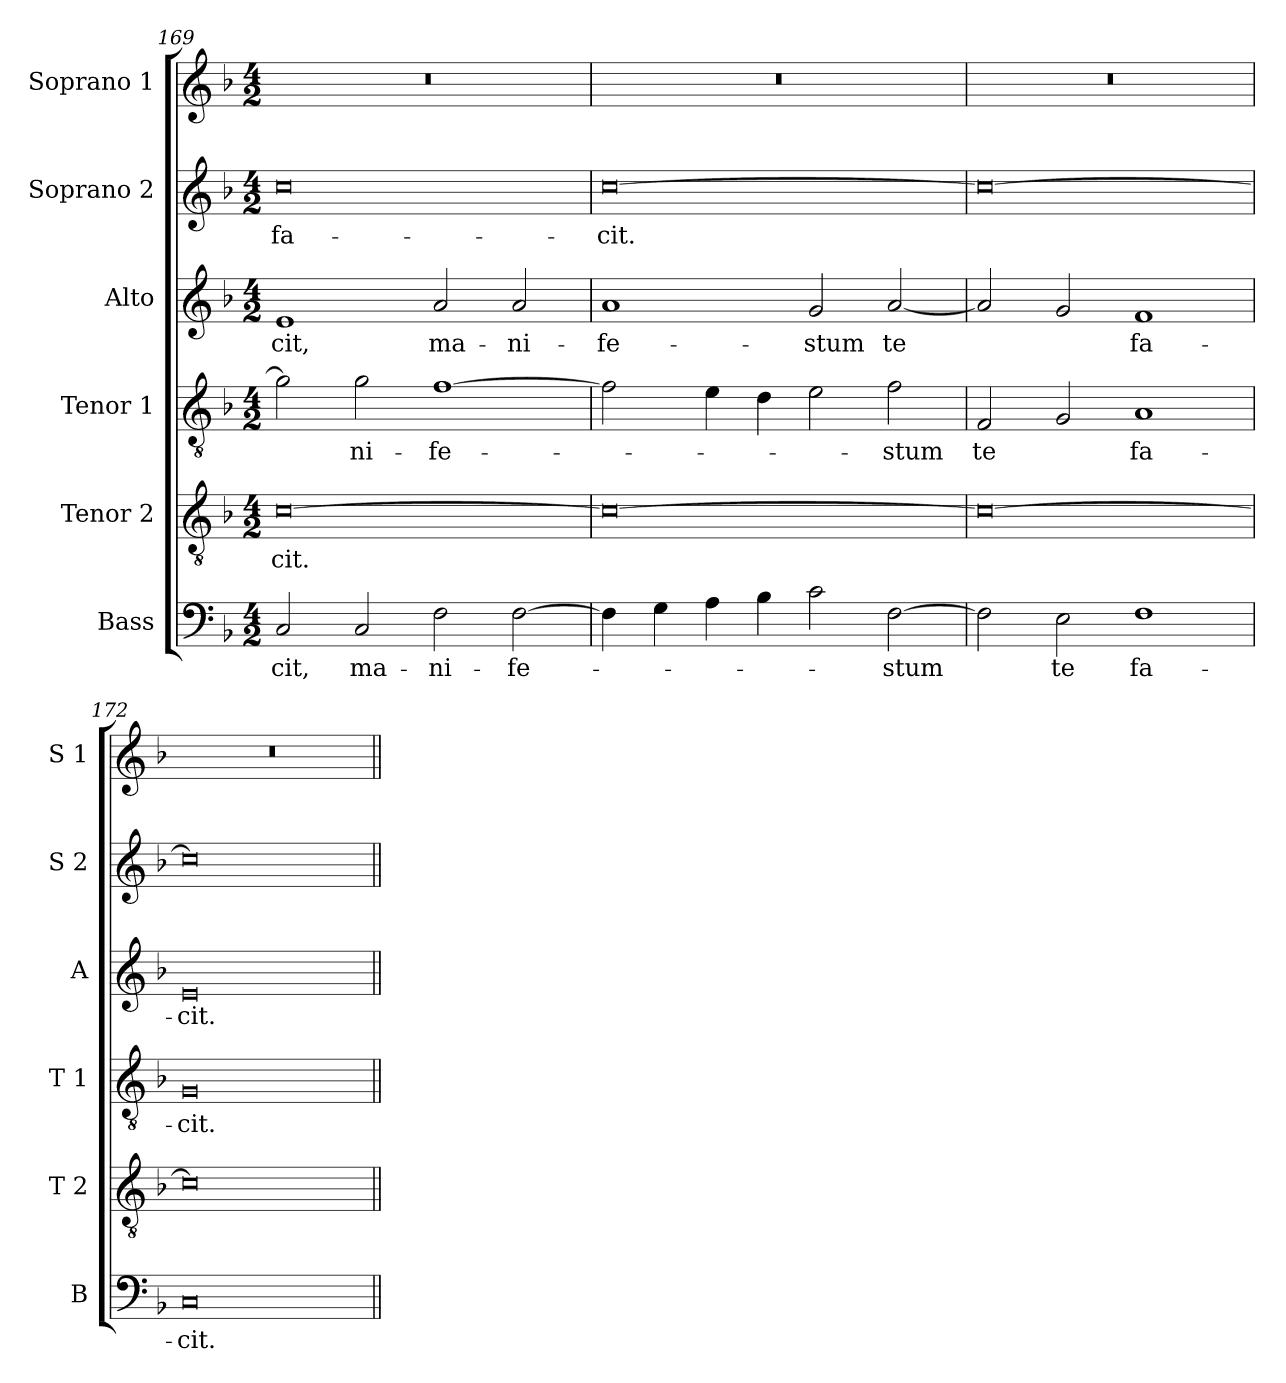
**kern	**text	**kern	**text	**kern	**text	**kern	**text	**kern	**text	**kern
*part6	*part6	*part5	*part5	*part4	*part4	*part3	*part3	*part2	*part2	*part1
*staff6	*staff6	*staff5	*staff5	*staff4	*staff4	*staff3	*staff3	*staff2	*staff2	*staff1
*I"Bass	*	*I"Tenor 2	*	*I"Tenor 1	*	*I"Alto	*	*I"Soprano 2	*	*I"Soprano 1
*I'B	*	*I'T 2	*	*I'T 1	*	*I'A	*	*I'S 2	*	*I'S 1
*clefF4	*	*clefGv2	*	*clefGv2	*	*clefG2	*	*clefG2	*	*clefG2
*k[b-]	*	*k[b-]	*	*k[b-]	*	*k[b-]	*	*k[b-]	*	*k[b-]
*F:	*	*F:	*	*F:	*	*F:	*	*F:	*	*F:
*M4/2	*	*M4/2	*	*M4/2	*	*M4/2	*	*M4/2	*	*M4/2
=169	=169	=169	=169	=169	=169	=169	=169	=169	=169	=169
!	!LO:LY:b	!	!	!	!	!	!	!	!	!
!	!	!	!LO:LY:b	!	!	!	!	!	!	!
!	!	!	!	!	!	!	!LO:LY:b	!	!	!
!	!	!	!	!	!	!	!	!	!LO:LY:b	!
2C/	-cit,	[0c	-cit.	2g\]	.	1e	-cit,	0cc	fa-	0r
!	!LO:LY:b	!	!	!	!	!	!	!	!	!
!	!	!	!	!	!LO:LY:b	!	!	!	!	!
2C/	ma-	.	.	2g\	-ni-	.	.	.	.	.
!	!LO:LY:b	!	!	!	!	!	!	!	!	!
!	!	!	!	!	!LO:LY:b	!	!	!	!	!
!	!	!	!	!	!	!	!LO:LY:b	!	!	!
2F\	-ni-	.	.	[1f	-fe-	2a/	ma-	.	.	.
!	!LO:LY:b	!	!	!	!	!	!	!	!	!
!	!	!	!	!	!	!	!LO:LY:b	!	!	!
[2F\	-fe-	.	.	.	.	2a/	-ni-	.	.	.
!!LO:LB:g=z
=170	=170	=170	=170	=170	=170	=170	=170	=170	=170	=170
!	!	!	!	!	!	!	!LO:LY:b	!	!	!
!	!	!	!	!	!	!	!	!	!LO:LY:b	!
4F\]	.	0c_	.	2f\]	.	1a	-fe-	[0cc	-cit.	0r
4G\	.	.	.	.	.	.	.	.	.	.
4A\	.	.	.	4e\	.	.	.	.	.	.
4B-\	.	.	.	4d\	.	.	.	.	.	.
!	!	!	!	!	!	!	!LO:LY:b	!	!	!
2c\	.	.	.	2e\	.	2g/	-stum	.	.	.
!	!LO:LY:b	!	!	!	!	!	!	!	!	!
!	!	!	!	!	!LO:LY:b	!	!	!	!	!
!	!	!	!	!	!	!	!LO:LY:b	!	!	!
[2F\	-stum	.	.	2f\	-stum	[2a/	te	.	.	.
=171	=171	=171	=171	=171	=171	=171	=171	=171	=171	=171
!	!	!	!	!	!LO:LY:b	!	!	!	!	!
2F\]	.	0c_	.	2F/	te	2a/]	.	0cc_	.	0r
!	!LO:LY:b	!	!	!	!	!	!	!	!	!
2E\	te	.	.	2G/	.	2g/	.	.	.	.
!	!LO:LY:b	!	!	!	!	!	!	!	!	!
!	!	!	!	!	!LO:LY:b	!	!	!	!	!
!	!	!	!	!	!	!	!LO:LY:b	!	!	!
1F	fa-	.	.	1A	fa-	1f	fa-	.	.	.
=172	=172	=172	=172	=172	=172	=172	=172	=172	=172	=172
!	!LO:LY:b	!	!	!	!	!	!	!	!	!
!	!	!	!	!	!LO:LY:b	!	!	!	!	!
!	!	!	!	!	!	!	!LO:LY:b	!	!	!
0C	-cit.	0c]	.	0G	-cit.	0e	-cit.	0cc]	.	0r
=||	=||	=||	=||	=||	=||	=||	=||	=||	=||	=||
*-	*-	*-	*-	*-	*-	*-	*-	*-	*-	*-
